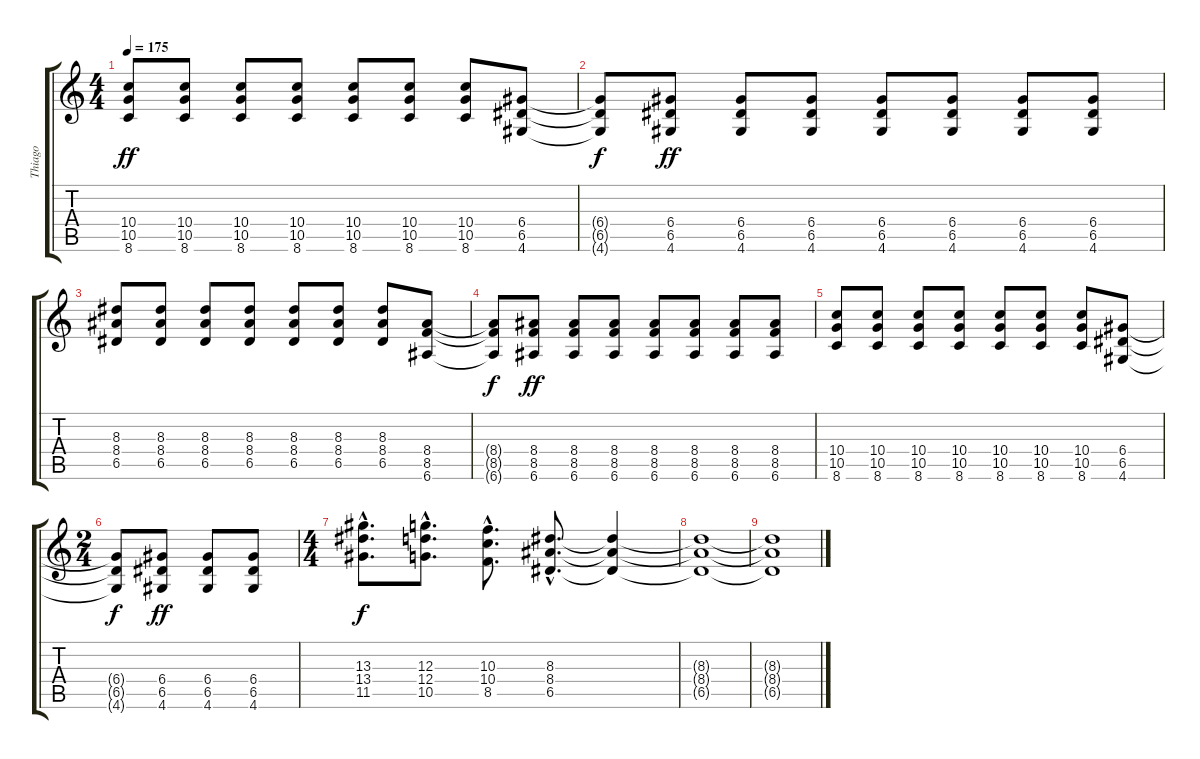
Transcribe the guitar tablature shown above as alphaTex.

\track ("Thiago" "Thiago") {instrument distortionguitar}
\staff {score tabs}
\tuning (E4 B3 G3 D3 A2 E2) {hide}
\ts (4 4)
\tempo 175
\clef g2
\ks c
(10.4 10.5 8.6).8{dy ff} (10.4 10.5 8.6).8 (10.4 10.5 8.6).8 (10.4 10.5 8.6).8 (10.4 10.5 8.6).8 (10.4 10.5 8.6).8 (10.4 10.5 8.6).8 (6.4 6.5 4.6).8 |
(6.4{t} 6.5{t} 4.6{t}).8{dy f} (6.4 6.5 4.6).8{dy ff} (6.4 6.5 4.6).8 (6.4 6.5 4.6).8 (6.4 6.5 4.6).8 (6.4 6.5 4.6).8 (6.4 6.5 4.6).8 (6.4 6.5 4.6).8 |
(8.3 8.4 6.5).8 (8.3 8.4 6.5).8 (8.3 8.4 6.5).8 (8.3 8.4 6.5).8 (8.3 8.4 6.5).8 (8.3 8.4 6.5).8 (8.3 8.4 6.5).8 (8.4 8.5 6.6).8 |
(8.4{t} 8.5{t} 6.6{t}).8{dy f} (8.4 8.5 6.6).8{dy ff} (8.4 8.5 6.6).8 (8.4 8.5 6.6).8 (8.4 8.5 6.6).8 (8.4 8.5 6.6).8 (8.4 8.5 6.6).8 (8.4 8.5 6.6).8 |
(10.4 10.5 8.6).8 (10.4 10.5 8.6).8 (10.4 10.5 8.6).8 (10.4 10.5 8.6).8 (10.4 10.5 8.6).8 (10.4 10.5 8.6).8 (10.4 10.5 8.6).8 (6.4 6.5 4.6).8 |
\ts (2 4)
(6.4{t} 6.5{t} 4.6{t}).8{dy f} (6.4 6.5 4.6).8{dy ff} (6.4 6.5 4.6).8 (6.4 6.5 4.6).8 |
\ts (4 4)
(13.3{hac} 13.4{hac} 11.5{hac}).8{d dy f} (12.3{hac} 12.4{hac} 10.5{hac}).8{d} (10.3{hac} 10.4{hac} 8.5{hac}).8{d} (8.3{hac} 8.4{hac} 6.5{hac}).8{d} (8.3{t} 8.4{t} 6.5{t}).4 |
(8.3{t} 8.4{t} 6.5{t}).1 |
(8.3{t} 8.4{t} 6.5{t}).1
